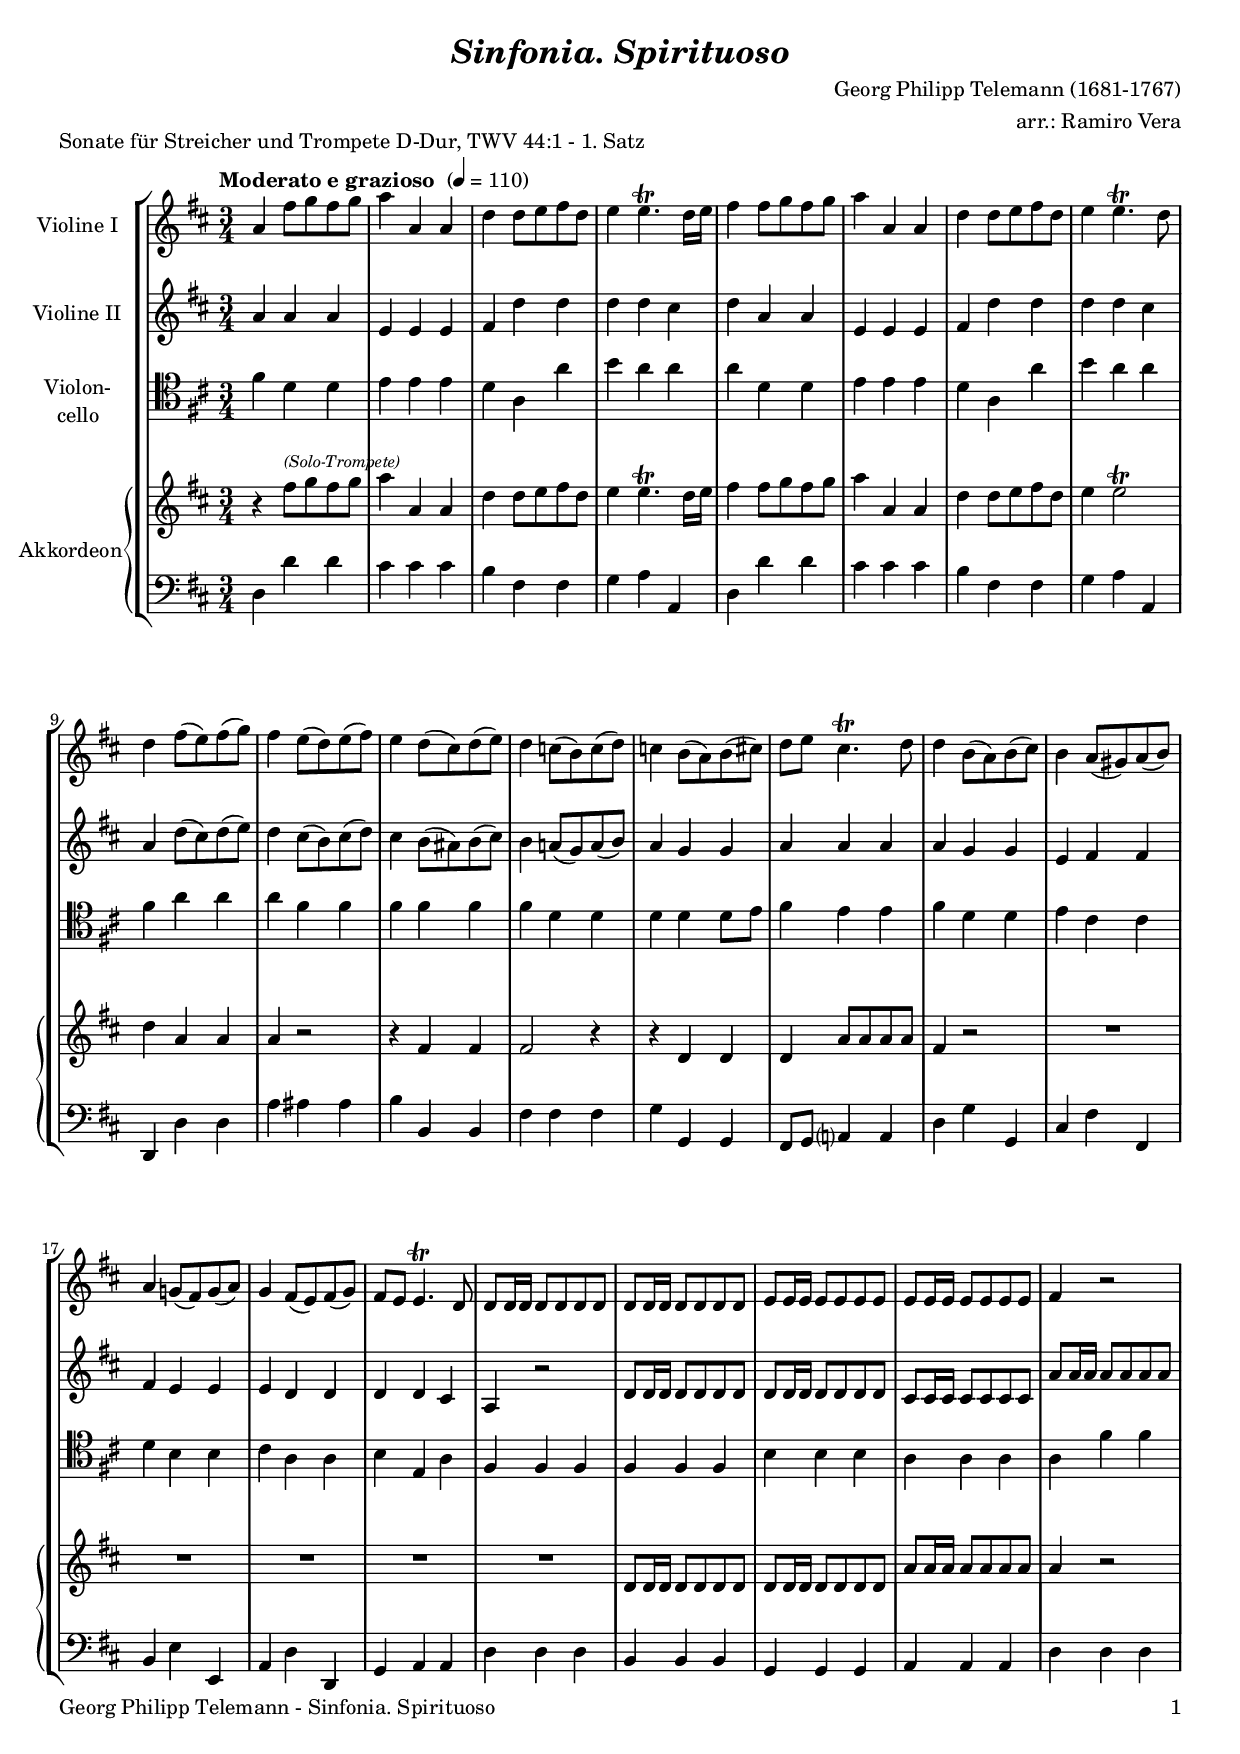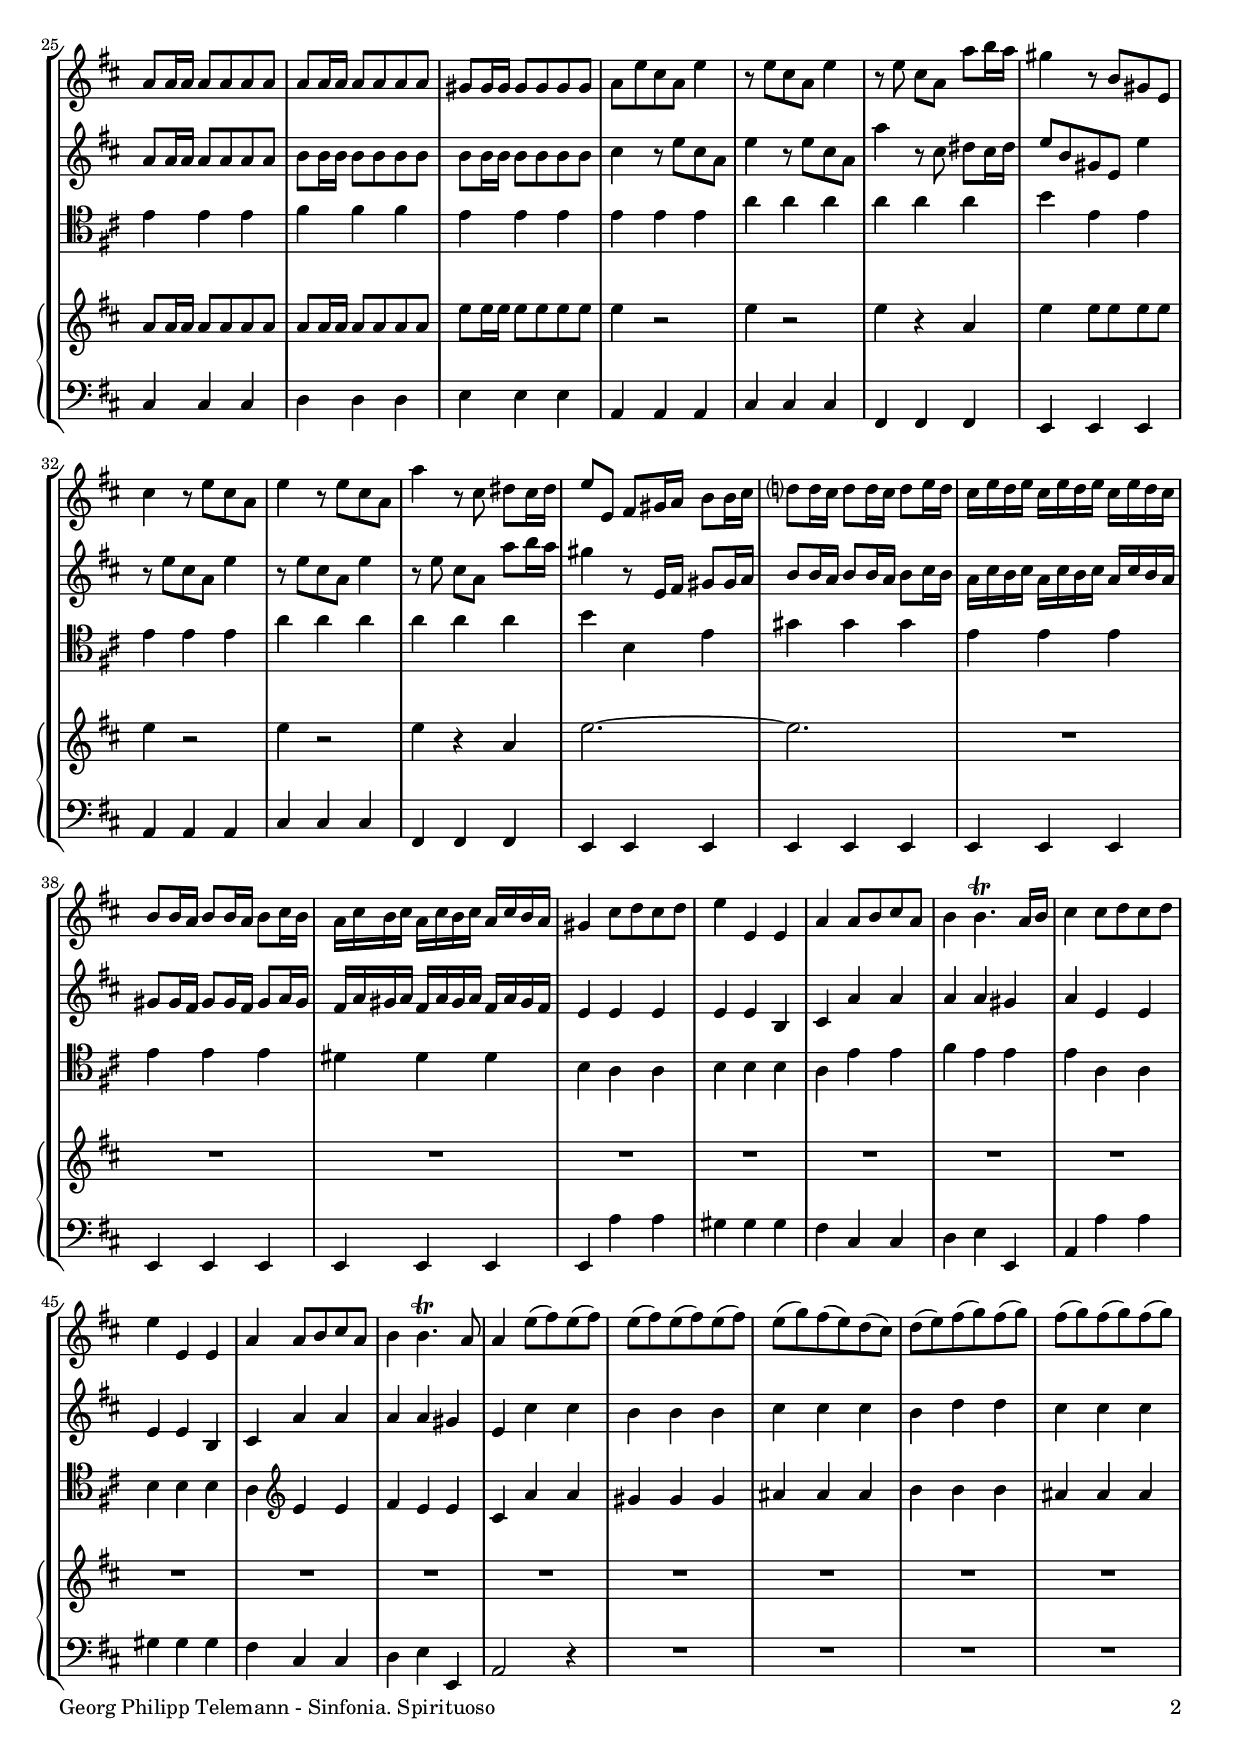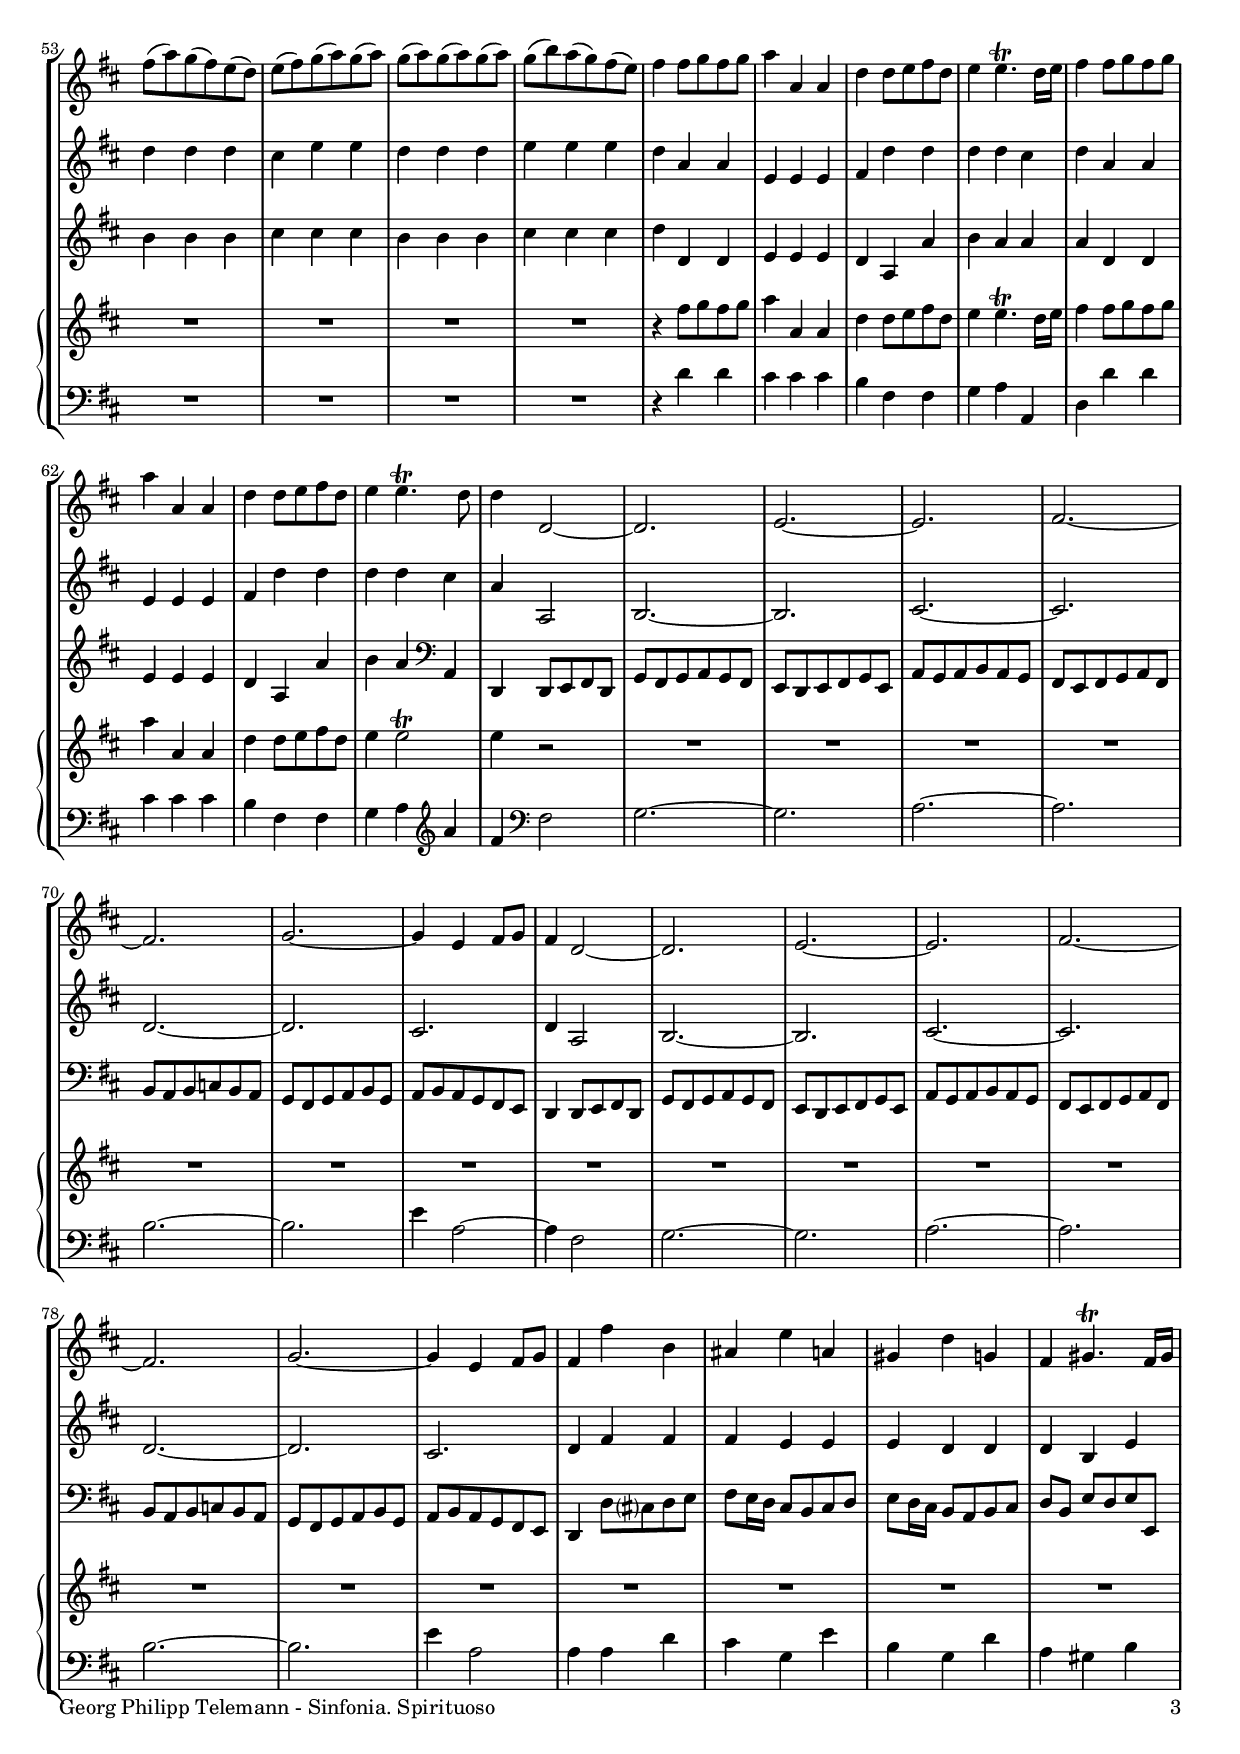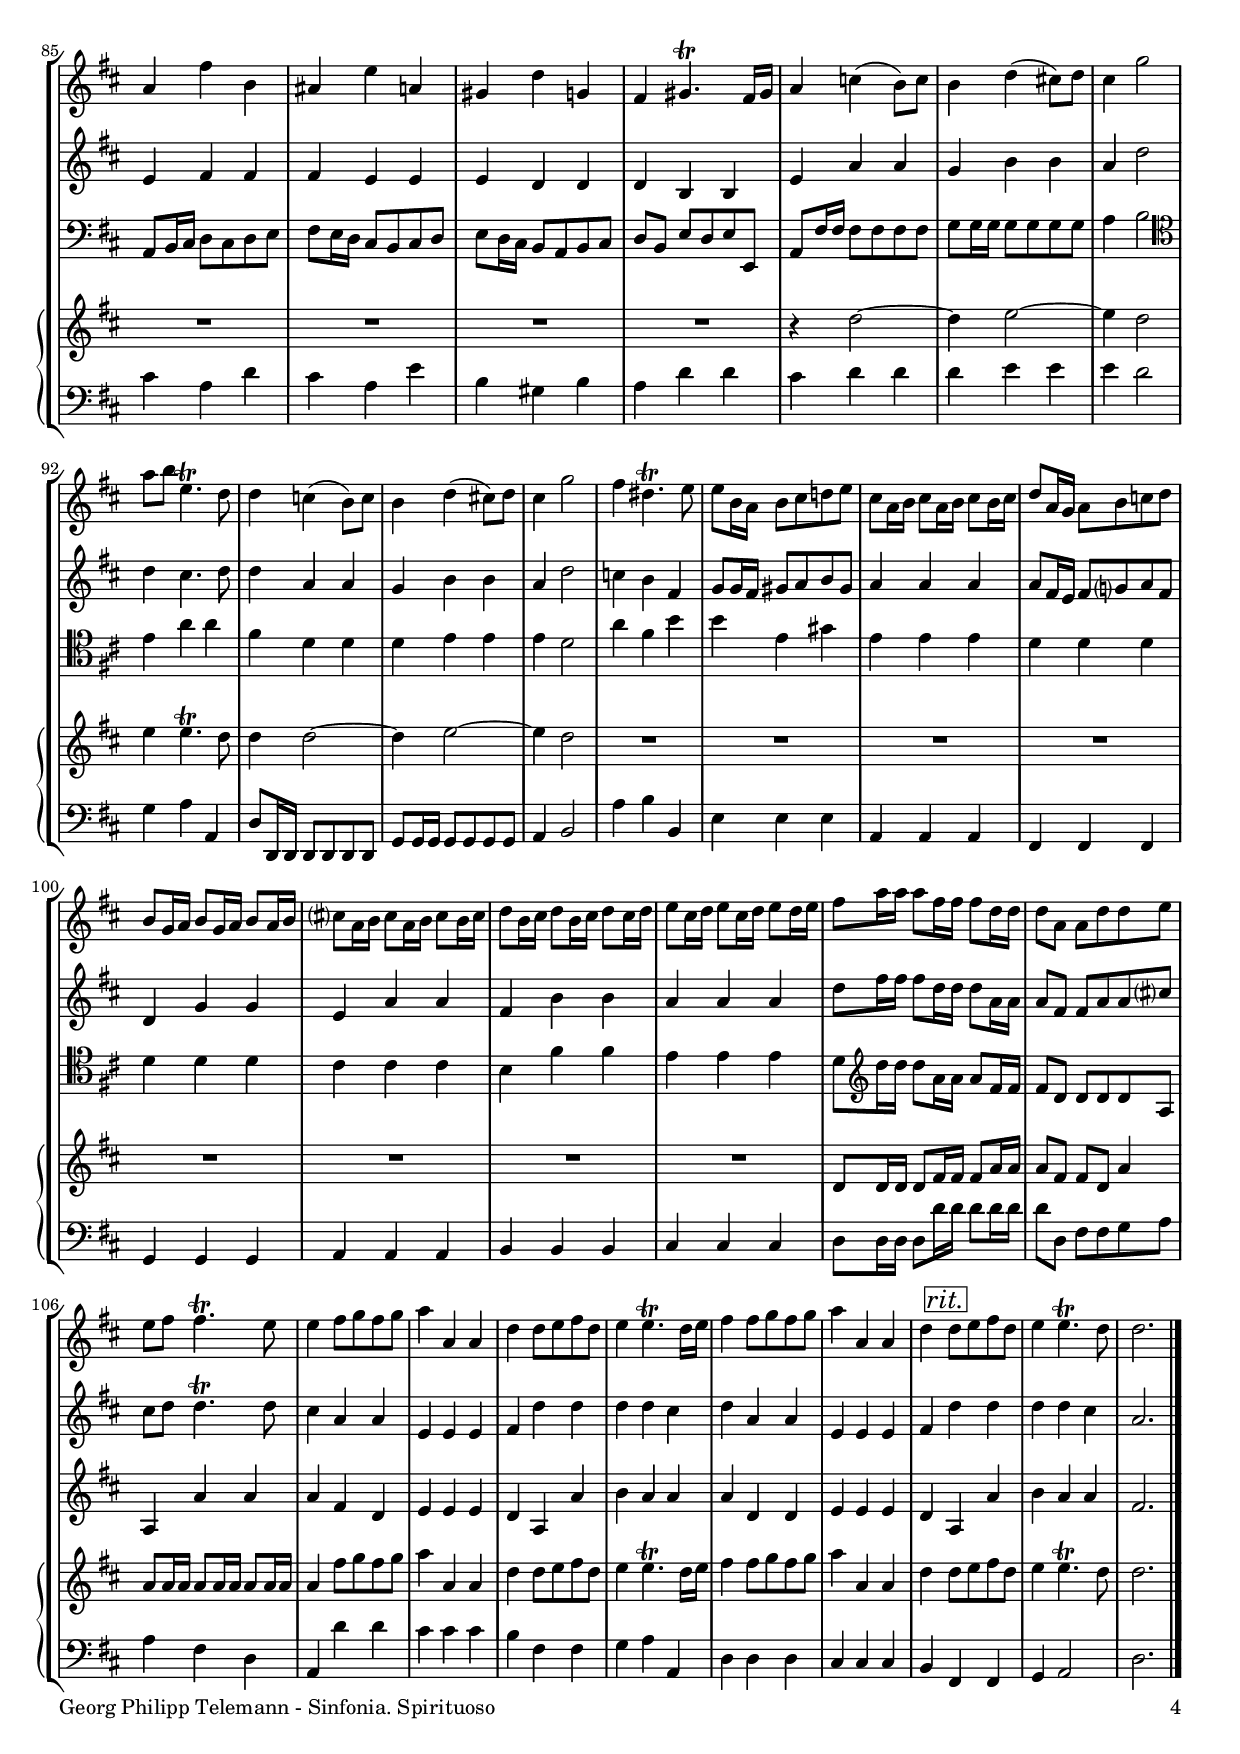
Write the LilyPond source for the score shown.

\version "2.24.3"
\include "deutsch.ly"

#(set-global-staff-size 18)

\header {
  title       = \markup \bold \italic "Sinfonia. Spirituoso"
  composer    = "Georg Philipp Telemann (1681-1767)"
  arranger    = "arr.: Ramiro Vera"
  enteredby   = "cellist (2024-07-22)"
  piece       = "Sonate für Streicher und Trompete D-Dur, TWV 44:1 - 1. Satz"
}

voiceconsts = {
  \key d \major
  \time 3/4
  \numericTimeSignature
  \compressEmptyMeasures
% Set default beaming for all staves
%  \set Timing.beamExceptions = #'()
%  \set Timing.baseMoment     = #(ly:make-moment 1 4)
%  \set Timing.beatStructure  = #'(1 1 2)
  \tempo "Moderato e grazioso " 4=110
}

mipz = "pizzicato strings"
mivl = "violin"
miba = "cello"
% mikl = "bright acoustic"
% mikl = "church organ"
mikl = "concertina"

rit  = \mark \markup \box \italic "rit."
sotr = \markup \tiny \italic "(Solo-Trompete)"

va = \relative c'' {
  \voiceconsts

  a4 fis'8 g fis g
  a4 a, a
  d d8 e fis d
  e4 e4.\trill d16 e
  fis4 fis8 g fis g
  a4 a, a
  d d8 e fis d
  e4 e4.\trill d8
  d4 fis8( e) fis( g)
  fis4 e8( d) e( fis)e4 d8( cis) d( e)
  d4 c8( h) c( d)

  c4 h8( a) h( cis)
  d e cis4.\trill d8
  d4 h8( a) h( cis)
  h4 a8( gis) a( h)
  a4 g!8( fis) g( a)
  g4 fis8( e) fis( g)
  fis e e4.\trill d8
  d d16 d d8 d d d
  d d16 d d8 d d d
  e e16 e e8 e e e
  e e16 e e8 e e e

  fis4 r2
  a8 a16 a a8 a a a
  a a16 a a8 a a a
  gis gis16 gis gis8 gis gis gis
  a e' cis a e'4
  r8 e cis a e'4
  r8 e cis a a' h16 a
  gis4 r8 h, gis e
  cis'4 r8 e cis a
  e'4 r8 e cis a

  a'4 r8 cis, dis cis16 dis
  e8 e, fis gis16 a h8 h16 cis
  d?8 d16 cis d8 d16 cis d8 e16 d
  cis e d e cis e d e cis e d cis
  h8 h16 a h8 h16 a h8 cis16 h
  a cis h cis a cis h cis a cis h a
  gis4 cis8 d cis d
  e4 e, e
  a a8 h cis a

  h4 h4.\trill a16 h
  cis4 cis8 d cis d
  e4 e, e
  a a8 h cis a
  h4 h4.\trill a8
  a4 e'8( fis) e( fis)
  e( fis) e( fis) e( fis)
  e( g) fis( e) d( cis)
  d( e) fis( g) fis( g)
  fis( g) fis( g) fis( g)
  fis( a) g( fis) e( d)
  e( fis) g( a) g( a)
  
  g( a) g( a) g( a)
  g( h) a( g) fis( e)
  fis4 fis8 g fis g
  a4 a, a
  d d8 e fis d
  e4 e4.\trill d16 e
  fis4 fis8 g fis g
  a4 a, a
  d d8 e fis d
  e4 e4.\trill d8
  d4 d,2~
  d2.

  e~
  e
  fis~
  fis
  g~
  g4 e fis8 g
  fis4 d2~
  d2.
  e~
  e
  fis~
  fis

  g~
  g4 e fis8 g
  fis4 fis' h,
  ais e' a,
  gis d' g,
  fis gis4.\trill fis16 gis
  a4 fis' h,
  ais e' a,
  gis d' g,
  fis gis4.\trill fis16 gis

  a4 c( h8) c
  h4 d( cis!8) d
  cis4 g'2
  a8 h e,4.\trill d8
  d4 c( h8) c
  h4 d( cis!8) d
  cis4 g'2
  fis4 dis4.\trill e8
  e h16 a h8 cis d! e
  cis a16 h cis8 a16 h cis8 h16 cis
  d8 a16 g a8 h c d

  h g16 a h8 g16 a h8 a16 h
  cis?8 a16 h cis8 a16 h cis8 h16 cis
  d8 h16 cis d8 h16 cis d8 cis16 d
  e8 cis16 d e8 cis16 d e8 d16 e
  fis8 a16 a a8 fis16 fis fis8 d16 d
  d8[ a] a d d e
  e fis fis4.\trill e8
  e4 fis8 g fis g

  a4 a, a
  d d8 e fis d
  e4 e4.\trill d16 e
  fis4 fis8 g fis g
  a4 a, a
  d \rit d8 e fis d
  e4 e4.\trill d8
  d2. \bar "|."
}

vb = \relative c'' {
  \voiceconsts

  a4 a a
  e e e
  fis d' d
  d d cis
  d a a
  e e e
  fis d' d
  d d cis
  a d8( cis) d( e)
  d4 cis8( h) cis( d)
  cis4 h8( ais) h( cis)
  h4 a!8( g) a( h)

  a4 g g
  a a a
  a g g
  e fis fis
  fis e e
  e d d
  d d cis
  a r2
  d8 d16 d d8 d d d
  d d16 d d8 d d d
  cis cis16 cis cis8 cis cis cis

  a' a16 a a8 a a a
  a a16 a a8 a a a
  h h16 h h8 h h h
  h h16 h h8 h h h
  cis4 r8 e cis a
  e'4 r8 e cis a
  a'4 r8 cis, dis cis16 dis
  e8 h gis e e'4
  r8 e cis a e'4
  r8 e cis a e'4

  r8 e cis a a' h16 a
  gis4 r8 e,16 fis gis8 gis16 a
  h8 h16 a h8 h16 a h8 cis16 h
  a cis h cis a cis h cis a cis h a
  gis8 gis16 fis gis8 gis16 fis gis8 a16 gis
  fis a gis a fis a gis a fis a gis fis
  e4 e e
  e e h
  cis a' a

  a a gis
  a e e
  e e h
  cis a' a
  a a gis
  e cis' cis
  h h h
  cis cis cis
  h d d
  cis cis cis
  d d d
  cis e e

  d d d
  e e e
  d a a
  e e e
  fis d' d
  d d cis
  d a a
  e e e
  fis d' d
  d d cis
  a a,2
  h2.~

  h
  cis~
  cis
  d~
  d
  cis
  d4 a2
  h2.~
  h
  cis~
  cis
  d~

  d
  cis
  d4 fis fis
  fis e e
  e d d
  d h e
  e fis fis
  fis e e
  e d d
  d h h

  e a a
  g h h
  a d2
  d4 cis4. d8
  d4 a a
  g h h
  a d2
  c4 h fis
  g8 g16 fis gis8 a h gis
  a4 a a
  a8 fis16 e fis8 g? a fis

  d4 g g
  e a a
  fis h h
  a a a
  d8 fis16 fis fis8 d16 d d8 a16 a
  a8[ fis] fis a a cis?
  cis d d4.\trill d8
  cis4 a a

  e e e
  fis d' d
  d d cis
  d a a
  e e e
  fis \rit d' d
  d d cis
  a2. \bar "|."
}

vc = \relative c' {
  \voiceconsts
  \clef "tenor"

  fis4 d d
  e e e
  d a a'
  h a a
  a d, d
  e e e
  d a a'
  h a a
  fis a a
  a fis fis
  fis fis fis
  fis d d

  d d d8 e
  fis4 e e
  fis d d
  e cis cis
  d h h
  cis a a
  h e, a
  fis fis fis
  fis fis fis
  h h h
  a a a

  a fis' fis
  e e e
  fis fis fis
  e e e
  e e e
  a a a
  a a a
  h e, e
  e e e
  a a a

  a a a
  h h, e
  gis gis gis
  e e e
  e e e
  dis dis dis
  h a a
  h h h
  a e' e

  fis e e
  e a, a
  h h h
  a \clef "treble" e' e
  fis e e
  cis a' a
  gis gis gis
  ais ais ais
  h h h
  ais ais ais
  h h h
  cis cis cis

  h h h
  cis cis cis
  d d, d
  e e e
  d a a' h a a
  a d, d
  e e e
  d a a'
  h a \clef "bass" a,,
  d, d8 e fis d
  g fis g a g fis

  e d e fis g e
  a g a h a g
  fis e fis g a fis
  h a h c h a
  g fis g a h g
  a h a g fis e
  d4 d8 e fis d
  g fis g a g fis
  e d e fis g e
  a g a h a g
  fis e fis g a fis
  h a h c h a

  g fis g a h g
  a h a g fis e
  d4 d'8 cis? d e
  fis e16 d cis8 h cis d
  e d16 cis h8 a h cis
  d[ h] e d e e,
  a h16 cis d8 cis d e
  fis e16 d cis8 h cis d
  e d16 cis h8 a h cis
  d[ h] e d e e,

  a fis'16 fis fis8 fis fis fis
  g g16 g g8 g g g
  a4 h2 \clef "tenor"
  e4 a a
  fis d d
  d e e
  e d2
  a'4 fis h
  h e, gis
  e e e
  d d d

  d d d
  cis cis cis
  h fis' fis
  e e e
  d8 \clef "treble" d'16 d d8 a16 a a8 fis16 fis
  fis8[ d] d d d a
  a4 a' a
  a fis d

  e e e
  d a a'
  h a a
  a d, d
  e e e
  d \rit a a'
  h a a
  fis2. \bar "|."
}

vd = \relative c'' {
  \voiceconsts

  r4 fis8^\sotr g fis g
  a4 a, a
  d d8 e fis d
  e4 e4.\trill d16 e
  fis4 fis8 g fis g
  a4 a, a
  d d8 e fis d
  e4 e2\trill
  d4 a a
  a r2
  r4 fis fis
  fis2 r4

  r d d
  d a'8 a a a
  fis4 r2
  R2.*5
  d8 d16 d d8 d d d
  d d16 d d8 d d d
  a' a16 a a8 a a a

  a4 r2
  a8 a16 a a8 a a a
  a a16 a a8 a a a
  e' e16 e e8 e e e
  e4 r2
  e4 r2
  e4 r a,
  e' e8 e e e
  e4 r2
  e4 r2

  e4 r a,
  e'2.~
  e
  R2.*20
  r4 fis8 g fis g
  a4 a, a
  d d8 e fis d
  e4 e4.\trill d16 e
  fis4 fis8 g fis g
  a4 a, a
  d d8 e fis d
  e4 e2\trill
  e4 r2
  R2.*23

  r4 d2~
  d4 e2~
  e4 d2
  e4 e4.\trill d8
  d4 d2~
  d4 e2~
  e4 d2
  R2.*8
  d,8 d16 d d8 fis16 fis fis8 a16 a
  a8[ fis] fis d a'4
  a8 a16 a a8 a16 a a8 a16 a
  a4 fis'8 g fis g

  a4 a, a
  d d8 e fis d
  e4 e4.\trill d16 e
  fis4 fis8 g fis g
  a4 a, a
  d \rit d8 e fis d
  e4 e4.\trill d8
  d2. \bar "|."
}

ve = \relative c {
  \voiceconsts
  \clef "bass"

  d4 d' d
  cis cis cis
  h fis fis
  g a a,
  d d' d
  cis cis cis
  h fis fis
  g a a,
  d, d' d
  a' ais ais
  h h, h
  fis' fis fis

  g g, g
  fis8 g a?4 a
  d g g,
  cis fis fis,
  h e e,
  a d d,
  g a a
  d d d
  h h h
  g g g
  a a a

  d d d
  cis cis cis
  d d d
  e e e
  a, a a
  cis cis cis
  fis, fis fis
  e e e
  a a a
  cis cis cis

  fis, fis fis
  e e e
  e e e
  e e e
  e e e
  e e e
  e a' a
  gis gis gis
  fis cis cis

  d e e,
  a a' a
  gis gis gis
  fis cis cis
  d e e,
  a2 r4
  R2.*8
  r4 d' d
  cis cis cis
  h fis fis
  g a a,
  d d' d
  cis cis cis
  h fis fis
  g a \clef "treble" a'
  fis \clef "bass" fis,2
  g2.~

  g
  a~
  a
  h~
  h
  e4 a,2~
  a4 fis2
  g2.~
  g
  a~
  a
  h~

  h
  e4 a,2
  a4 a d
  cis g e'
  h g d'
  a gis h
  cis a d
  cis a e'
  h gis h
  a d d

  cis d d
  d e e
  e d2
  g,4 a a,
  d8 d,16 d d8 d d d
  g g16 g g8 g g g
  a4 h2
  a'4 h h,
  e e e
  a, a a
  fis fis fis

  g g g
  a a a
  h h h
  cis cis cis
  d8 d16 d d8 d'16 d d8 d16 d
  d8[ d,] fis fis g a
  a4 fis d
  a d' d

  cis cis cis
  h fis fis
  g a a,
  d d d
  cis cis cis
  h \rit fis fis
  g a2
  d2. \bar "|."
}


music = \new StaffGroup <<
  \new Staff {
    \set Staff.midiInstrument = \mivl
    \set Staff.instrumentName = \markup \center-column { "Violine I" }
    \transpose d d { \va }
  }

  \new Staff {
    \set Staff.midiInstrument = \mivl
    \set Staff.instrumentName = \markup \center-column { "Violine II" }
    \transpose d d { \vb }
  }

  \new Staff {
    \set Staff.midiInstrument = \miba
    \set Staff.instrumentName = \markup \center-column { "Violon-" "cello" }
    \transpose d d { \vc }
  }

  \new PianoStaff <<
    \set PianoStaff.midiInstrument = \mikl
    \set PianoStaff.instrumentName = \markup \center-column { "Akkordeon" }
    <<
      \new Staff {
	\transpose d d { \vd }
      }
      
      %    \new Dynamics \vdy
      
      \new Staff {
	\transpose d d { \ve }
      }
    >>  
  >>
>>

\book {
  \paper {
    print-page-number = ##t
    print-first-page-number = ##t
    ragged-last-bottom = ##f
    oddHeaderMarkup = \markup \null
    evenHeaderMarkup = \markup \null
    oddFooterMarkup = \markup {
      \fill-line {
        \if \should-print-page-number
        "Georg Philipp Telemann - Sinfonia. Spirituoso" \fromproperty #'page:page-number-string
      }
    }
    evenFooterMarkup = \oddFooterMarkup
  } \score {
    \music
    \layout {}
  }

  \score {
    \unfoldRepeats \music

    \midi {
      \context {
        \Score
      }
    }
  }
}
